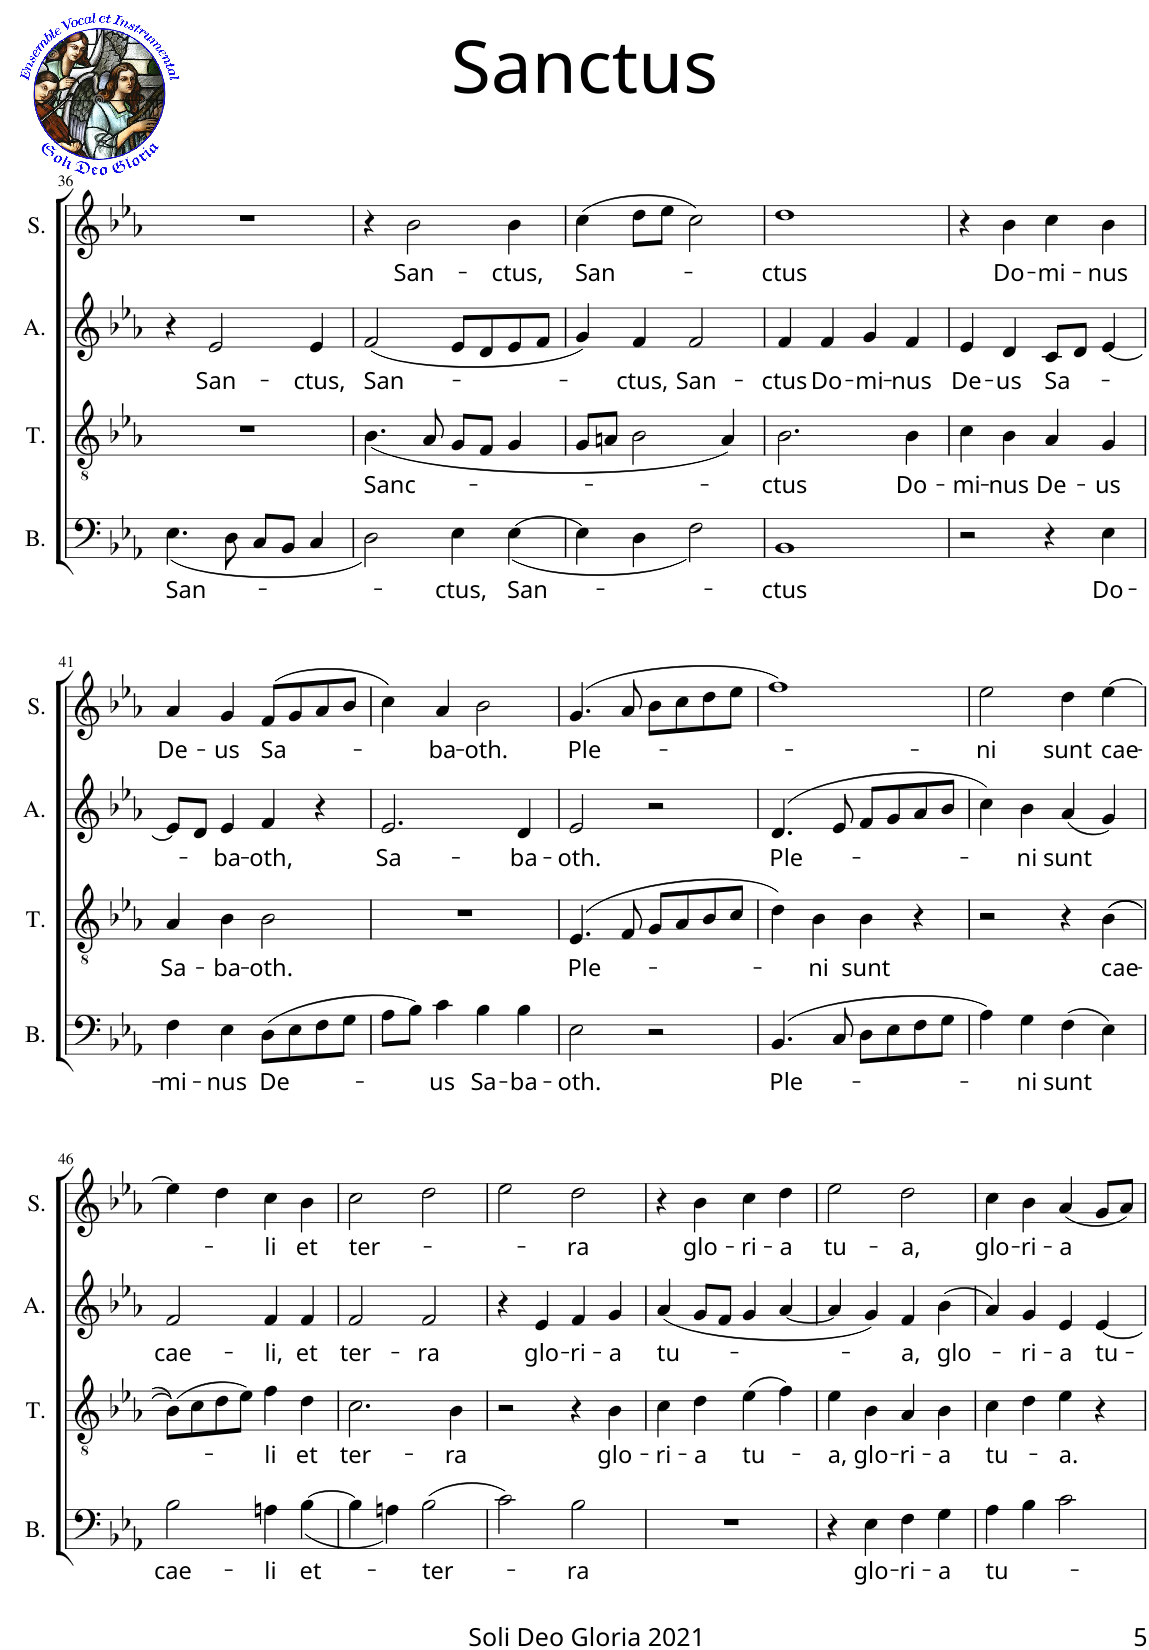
**kern	**text	**kern	**text	**kern	**text	**kern	**text
*part4	*part4	*part3	*part3	*part2	*part2	*part1	*part1
*staff4	*staff4	*staff3	*staff3	*staff2	*staff2	*staff1	*staff1
*I"Bass	*	*I"Tenor	*	*I"Alto	*	*I"Soprano	*
*I'B.	*	*I'T.	*	*I'A.	*	*I'S.	*
!!LO:PB:g=z
*clefF4	*	*clefGv2	*	*clefG2	*	*clefG2	*
*k[b-e-a-]	*	*k[b-e-a-]	*	*k[b-e-a-]	*	*k[b-e-a-]	*
*M2/2	*	*M2/2	*	*M2/2	*	*M2/2	*
*met(c|)	*	*met(c|)	*	*met(c|)	*	*met(c|)	*
=36	=36	=36	=36	=36	=36	=36	=36
!	!LO:LY:b	!	!	!	!	!	!
(<4.E-\	San-	1r	.	4r	.	1r	.
!	!	!	!	!	!LO:LY:b	!	!
.	.	.	.	2e-/	San-	.	.
8D\	.	.	.	.	.	.	.
8C/L	.	.	.	.	.	.	.
8BB-/J	.	.	.	.	.	.	.
!	!	!	!	!	!LO:LY:b	!	!
4C/	.	.	.	4e-/	-ctus,	.	.
=37	=37	=37	=37	=37	=37	=37	=37
!	!	!	!LO:LY:b	!	!LO:LY:b	!	!
2D\)	.	(<4.B-\	Sanc-	(2f/	San-	4r	.
!	!	!	!	!	!	!	!LO:LY:b
.	.	.	.	.	.	2b-\	San-
.	.	8A-/	.	.	.	.	.
!	!LO:LY:b	!	!	!	!	!	!
4E-\	-ctus,	8G/L	.	8e-/L	.	.	.
.	.	8F/J	.	8d/	.	.	.
!	!LO:LY:b	!	!	!	!	!	!LO:LY:b
(<[4E-\	San-	4G/	.	8e-/	.	4b-\	-ctus,
.	.	.	.	8f/J	.	.	.
=38	=38	=38	=38	=38	=38	=38	=38
!	!	!	!	!	!	!	!LO:LY:b
4E-\]	.	8G/L	.	4g/)	.	(4cc\	San-
.	.	8An/J	.	.	.	.	.
!	!	!	!	!	!LO:LY:b	!	!
4D\	.	2B-\	.	4f/	-ctus,	8dd\L	.
.	.	.	.	.	.	8ee-\J	.
!	!	!	!	!	!LO:LY:b	!	!
2F\)	.	.	.	2f/	San-	2cc\)	.
.	.	4A/)	.	.	.	.	.
=39	=39	=39	=39	=39	=39	=39	=39
!	!LO:LY:b	!	!LO:LY:b	!	!LO:LY:b	!	!LO:LY:b
1BB-	-ctus	2.B-\	-ctus	4f/	-ctus	1dd	-ctus
!	!	!	!	!	!LO:LY:b	!	!
.	.	.	.	4f/	Do-	.	.
!	!	!	!	!	!LO:LY:b	!	!
.	.	.	.	4g/	-mi-	.	.
!	!	!	!LO:LY:b	!	!LO:LY:b	!	!
.	.	4B-\	Do-	4f/	-nus	.	.
=40	=40	=40	=40	=40	=40	=40	=40
!	!	!	!LO:LY:b	!	!LO:LY:b	!	!
2r	.	4c\	-mi-	4e-/	De-	4r	.
!	!	!	!LO:LY:b	!	!LO:LY:b	!	!LO:LY:b
.	.	4B-\	-nus	4d/	-us	4b-\	Do-
!	!	!	!LO:LY:b	!	!LO:LY:b	!	!LO:LY:b
4r	.	4A-/	De-	8c/L	Sa-	4cc\	-mi-
.	.	.	.	8d/J	.	.	.
!	!LO:LY:b	!	!LO:LY:b	!	!	!	!LO:LY:b
4E-\	Do-	4G/	-us	[4e-/	.	4b-\	-nus
!!LO:LB:g=z
=41	=41	=41	=41	=41	=41	=41	=41
!	!LO:LY:b	!	!LO:LY:b	!	!	!	!LO:LY:b
4F\	-mi-	4A-/	Sa-	8e-/L]	.	4a-/	De-
.	.	.	.	8d/J	.	.	.
!	!LO:LY:b	!	!LO:LY:b	!	!LO:LY:b	!	!LO:LY:b
4E-\	-nus	4B-\	-ba-	4e-/	-ba-	4g/	-us
!	!LO:LY:b	!	!LO:LY:b	!	!LO:LY:b	!	!LO:LY:b
(8D\L	De-	2B-\	-oth.	4f/	-oth,	(8f/L	Sa-
8E-\	.	.	.	.	.	8g/	.
8F\	.	.	.	4r	.	8a-/	.
8G\J	.	.	.	.	.	8b-/J	.
=42	=42	=42	=42	=42	=42	=42	=42
!	!	!	!	!	!LO:LY:b	!	!
8A-\L	.	1r	.	2.e-/	Sa-	4cc\)	.
8B-\J)	.	.	.	.	.	.	.
!	!LO:LY:b	!	!	!	!	!	!LO:LY:b
4c\	-us	.	.	.	.	4a-/	-ba-
!	!LO:LY:b	!	!	!	!	!	!LO:LY:b
4B-\	Sa-	.	.	.	.	2b-\	-oth.
!	!LO:LY:b	!	!	!	!LO:LY:b	!	!
4B-\	-ba-	.	.	4d/	-ba-	.	.
=43	=43	=43	=43	=43	=43	=43	=43
!	!LO:LY:b	!	!LO:LY:b	!	!LO:LY:b	!	!LO:LY:b
2E-\	-oth.	(4.E-/	Ple-	2e-/	-oth.	(4.g/	Ple-
.	.	8F/	.	.	.	8a-/	.
2r	.	8G/L	.	2r	.	8b-\L	.
.	.	8A-/	.	.	.	8cc\	.
.	.	8B-/	.	.	.	8dd\	.
.	.	8c/J	.	.	.	8ee-\J	.
=44	=44	=44	=44	=44	=44	=44	=44
!	!LO:LY:b	!	!	!	!LO:LY:b	!	!
(4.BB-/	Ple-	4d\)	.	(4.d/	Ple-	1ff)	.
!	!	!	!LO:LY:b	!	!	!	!
.	.	4B-\	-ni	.	.	.	.
8C/	.	.	.	8e-/	.	.	.
!	!	!	!LO:LY:b	!	!	!	!
8D\L	.	4B-\	sunt	8f/L	.	.	.
8E-\	.	.	.	8g/	.	.	.
8F\	.	4r	.	8a-/	.	.	.
8G\J	.	.	.	8b-/J	.	.	.
=45	=45	=45	=45	=45	=45	=45	=45
!	!	!	!	!	!	!	!LO:LY:b
4A-\)	.	2r	.	4cc\)	.	2ee-\	-ni
!	!LO:LY:b	!	!	!	!LO:LY:b	!	!
4G\	-ni	.	.	4b-\	-ni	.	.
!	!LO:LY:b	!	!	!	!LO:LY:b	!	!LO:LY:b
(4F\	sunt	4r	.	(4a-/	sunt	4dd\	sunt
!	!	!	!LO:LY:b	!	!	!	!LO:LY:b
4E-\)	.	((4B-\	cae-	4g/)	.	[4ee-\	cae-
!!LO:LB:g=z
=46	=46	=46	=46	=46	=46	=46	=46
!	!LO:LY:b	!	!	!	!LO:LY:b	!	!
2B-\	cae-	(8B-\L))	.	2f/	cae-	4ee-\]	.
.	.	8c\	.	.	.	.	.
.	.	8d\	.	.	.	4dd\	.
.	.	8e-\J)	.	.	.	.	.
!	!LO:LY:b	!	!LO:LY:b	!	!LO:LY:b	!	!LO:LY:b
4An\	-li	4f\	-li	4f/	-li,	4cc\	-li
!	!LO:LY:b	!	!LO:LY:b	!	!LO:LY:b	!	!LO:LY:b
(<[4B-\	et-	4d\	et	4f/	et	4b-\	et
=47	=47	=47	=47	=47	=47	=47	=47
!	!	!	!LO:LY:b	!	!LO:LY:b	!	!LO:LY:b
4B-\]	.	2.c\	ter-	2f/	ter-	2cc\	ter-
4An\)	.	.	.	.	.	.	.
!	!LO:LY:b	!	!	!	!LO:LY:b	!	!
(2B-\	-ter-	.	.	2f/	-ra	2dd\	.
!	!	!	!LO:LY:b	!	!	!	!
.	.	4B-\	-ra	.	.	.	.
=48	=48	=48	=48	=48	=48	=48	=48
2c\)	.	2r	.	4r	.	2ee-\	.
!	!	!	!	!	!LO:LY:b	!	!
.	.	.	.	4e-/	glo-	.	.
!	!LO:LY:b	!	!	!	!LO:LY:b	!	!LO:LY:b
2B-\	-ra	4r	.	4f/	-ri-	2dd\	-ra
!	!	!	!LO:LY:b	!	!LO:LY:b	!	!
.	.	4B-\	glo-	4g/	-a	.	.
=49	=49	=49	=49	=49	=49	=49	=49
!	!	!	!LO:LY:b	!	!LO:LY:b	!	!
1r	.	4c\	-ri-	(<4a-/	tu-	4r	.
!	!	!	!LO:LY:b	!	!	!	!LO:LY:b
.	.	4d\	-a	8g/L	.	4b-\	glo-
.	.	.	.	8f/J	.	.	.
!	!	!	!LO:LY:b	!	!	!	!LO:LY:b
.	.	(4e-\	tu-	4g/	.	4cc\	-ri-
!	!	!	!	!	!	!	!LO:LY:b
.	.	4f\)	.	[4a-/	.	4dd\	-a
=50	=50	=50	=50	=50	=50	=50	=50
!	!	!	!LO:LY:b	!	!	!	!LO:LY:b
4r	.	4e-\	-a,	4a-/]	.	2ee-\	tu-
!	!LO:LY:b	!	!LO:LY:b	!	!	!	!
4E-\	glo-	4B-\	glo-	4g/)	.	.	.
!	!LO:LY:b	!	!LO:LY:b	!	!LO:LY:b	!	!LO:LY:b
4F\	-ri-	4A-/	-ri-	4f/	-a,	2dd\	-a,
!	!LO:LY:b	!	!LO:LY:b	!	!LO:LY:b	!	!
4G\	-a	4B-\	-a	(4b-\	glo-	.	.
=51	=51	=51	=51	=51	=51	=51	=51
!	!LO:LY:b	!	!LO:LY:b	!	!	!	!LO:LY:b
4A-\	tu-	4c\	tu-	4a-/)	.	4cc\	glo-
!	!	!	!	!	!LO:LY:b	!	!LO:LY:b
4B-\	.	4d\	.	4g/	-ri-	4b-\	-ri-
!	!	!	!LO:LY:b	!	!LO:LY:b	!	!LO:LY:b
2c\	.	4e-\	-a.	4e-/	-a	(4a-/	-a
!	!	!	!	!	!LO:LY:b	!	!
.	.	4r	.	[4e-/	tu-	8g/L	.
.	.	.	.	.	.	8a-/J)	.
=	=	=	=	=	=	=	=
*-	*-	*-	*-	*-	*-	*-	*-
